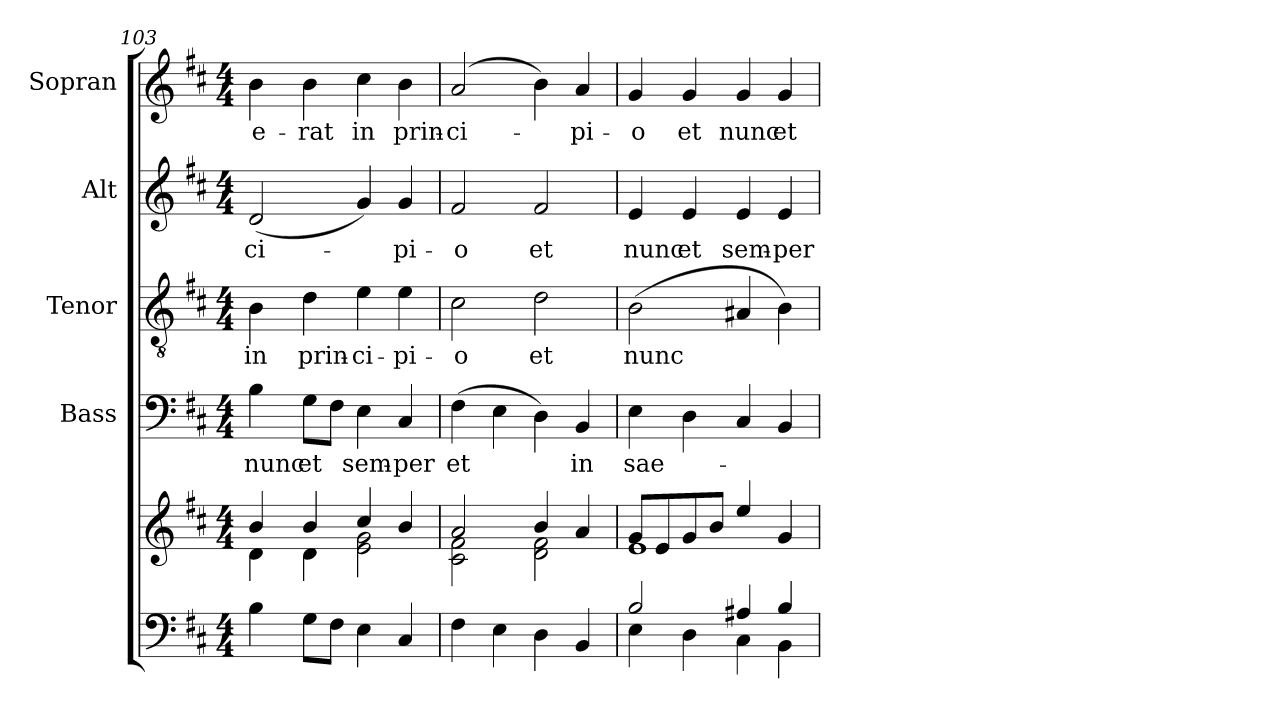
**kern	**kern	**kern	**text	**kern	**text	**kern	**text	**kern	**text
*part5	*part5	*part4	*part4	*part3	*part3	*part2	*part2	*part1	*part1
*staff6	*staff5	*staff4	*staff4	*staff3	*staff3	*staff2	*staff2	*staff1	*staff1
*	*	*I"Bass	*	*I"Tenor	*	*I"Alt	*	*I"Sopran	*
*	*	*I'B	*	*I'T	*	*I'A	*	*I'S	*
*clefF4	*clefG2	*clefF4	*	*clefGv2	*	*clefG2	*	*clefG2	*
*k[f#c#]	*k[f#c#]	*k[f#c#]	*	*k[f#c#]	*	*k[f#c#]	*	*k[f#c#]	*
*D:	*D:	*D:	*	*D:	*	*D:	*	*D:	*
*M4/4	*M4/4	*M4/4	*	*M4/4	*	*M4/4	*	*M4/4	*
=103	=103	=103	=103	=103	=103	=103	=103	=103	=103
*	*^	*	*	*	*	*	*	*	*
!	!	!	!	!LO:LY:b	!	!LO:LY:b	!	!LO:LY:b	!	!LO:LY:b
4B\	4b/	4d\	4B\	nunc	4B\	in	(<2d/	-ci-	4b\	e-
!	!	!	!	!LO:LY:b	!	!LO:LY:b	!	!	!	!LO:LY:b
8G\L	4b/	4d\	8G\L	et	4d\	prin-	.	.	4b\	-rat
8F#\J	.	.	8F#\J	.	.	.	.	.	.	.
!	!	!	!	!LO:LY:b	!	!LO:LY:b	!	!	!	!LO:LY:b
4E\	4cc#/	2e\ 2g\	4E\	sem-	4e\	-ci-	4g/)	.	4cc#\	in
!	!	!	!	!LO:LY:b	!	!LO:LY:b	!	!LO:LY:b	!	!LO:LY:b
4C#/	4b/	.	4C#/	-per	4e\	-pi-	4g/	-pi-	4b\	prin-
=104	=104	=104	=104	=104	=104	=104	=104	=104	=104	=104
!	!	!	!	!LO:LY:b	!	!LO:LY:b	!	!LO:LY:b	!	!LO:LY:b
4F#\	2a/	2c#\ 2f#\	(>4F#\	et	2c#\	-o	2f#/	-o	(2a/	-ci-
4E\	.	.	4E\	.	.	.	.	.	.	.
!	!	!	!	!	!	!LO:LY:b	!	!LO:LY:b	!	!
4D\	4b/	2d\ 2f#\	4D\)	.	2d\	et	2f#/	et	4b\)	.
!	!	!	!	!LO:LY:b	!	!	!	!	!	!LO:LY:b
4BB/	4a/	.	4BB/	in	.	.	.	.	4a/	-pi-
=105	=105	=105	=105	=105	=105	=105	=105	=105	=105	=105
*^	*	*	*	*	*	*	*	*	*	*
!	!	!	!	!	!LO:LY:b	!	!LO:LY:b	!	!LO:LY:b	!	!LO:LY:b
2B/	4E\	8g/L	1e	4E\	sae-	(>2B\	nunc	4e/	nunc	4g/	-o
.	.	8e/	.	.	.	.	.	.	.	.	.
!	!	!	!	!	!	!	!	!	!LO:LY:b	!	!LO:LY:b
.	4D\	8g/	.	4D\	.	.	.	4e/	et	4g/	et
.	.	8b/J	.	.	.	.	.	.	.	.	.
!	!	!	!	!	!	!	!	!	!LO:LY:b	!	!LO:LY:b
4A#X/	4C#\	4ee/	.	4C#/	.	4A#X/	.	4e/	sem-	4g/	nunc
!	!	!	!	!	!	!	!	!	!LO:LY:b	!	!LO:LY:b
4B/	4BB\	4g/	.	4BB/	.	4B\)	.	4e/	-per	4g/	et
*v	*v	*	*	*	*	*	*	*	*	*	*
*	*v	*v	*	*	*	*	*	*	*	*
=	=	=	=	=	=	=	=	=	=
*-	*-	*-	*-	*-	*-	*-	*-	*-	*-
